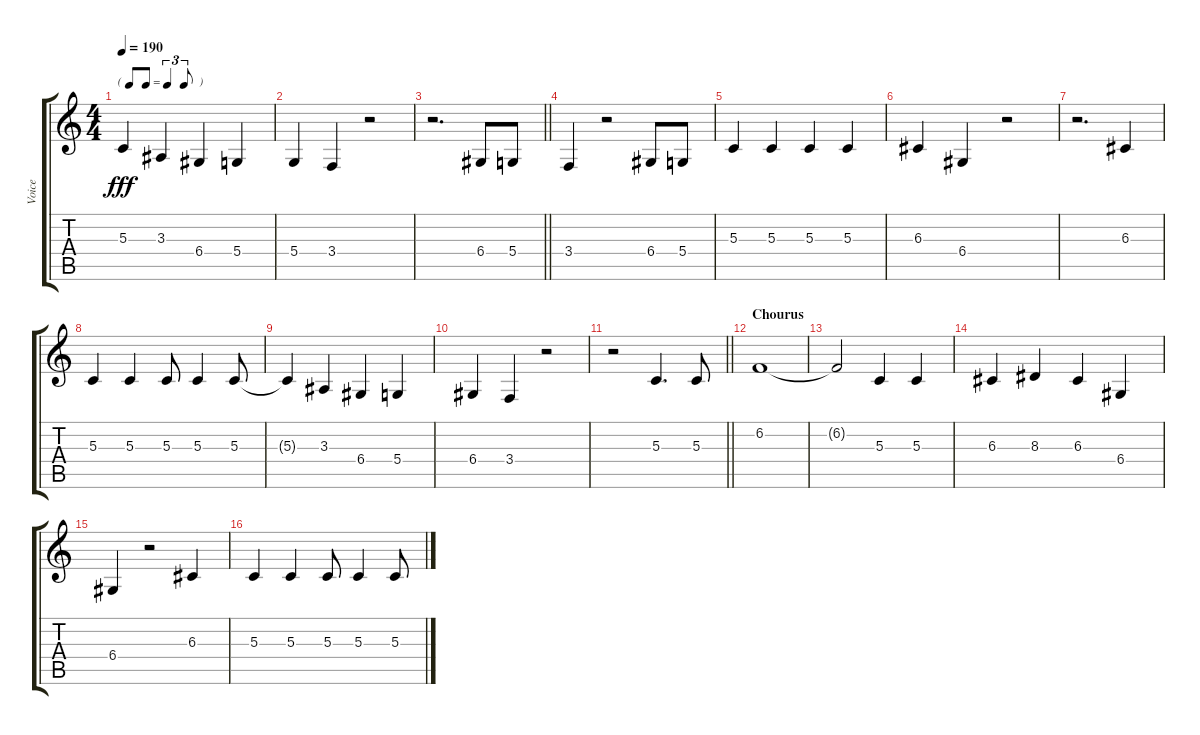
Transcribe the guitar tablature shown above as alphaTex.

\track ("Voice" "Voice") {instrument lead6voice}
\staff {score tabs}
\tuning (E4 B3 G3 D3 A2 E2) {hide}
\ts (4 4)
\tf triplet8th
\tempo 190
\clef g2
\ks c
5.3{t}.4{dy fff} 3.3.4 6.4.4 5.4.4 |
5.4.4 3.4.4 r.2 |
\barLineRight lightlight
r.2{d} 6.4.8 5.4.8 |
3.4.4 r.2 6.4.8 5.4.8 |
5.3.4 5.3.4 5.3.4 5.3.4 |
6.3.4 6.4.4 r.2 |
r.2{d} 6.3.4 |
5.3.4 5.3.4 5.3.8 5.3.4 5.3.8 |
5.3{t}.4 3.3.4 6.4.4 5.4.4 |
6.4.4 3.4.4 r.2 |
\barLineRight lightlight
r.2 5.3.4{d} 5.3.8 |
\section ("" "Chourus")
6.2.1 |
6.2{t}.2 5.3.4 5.3.4 |
6.3.4 8.3.4 6.3.4 6.4.4 |
6.4.4 r.2 6.3.4 |
5.3.4 5.3.4 5.3.8 5.3.4 5.3.8
